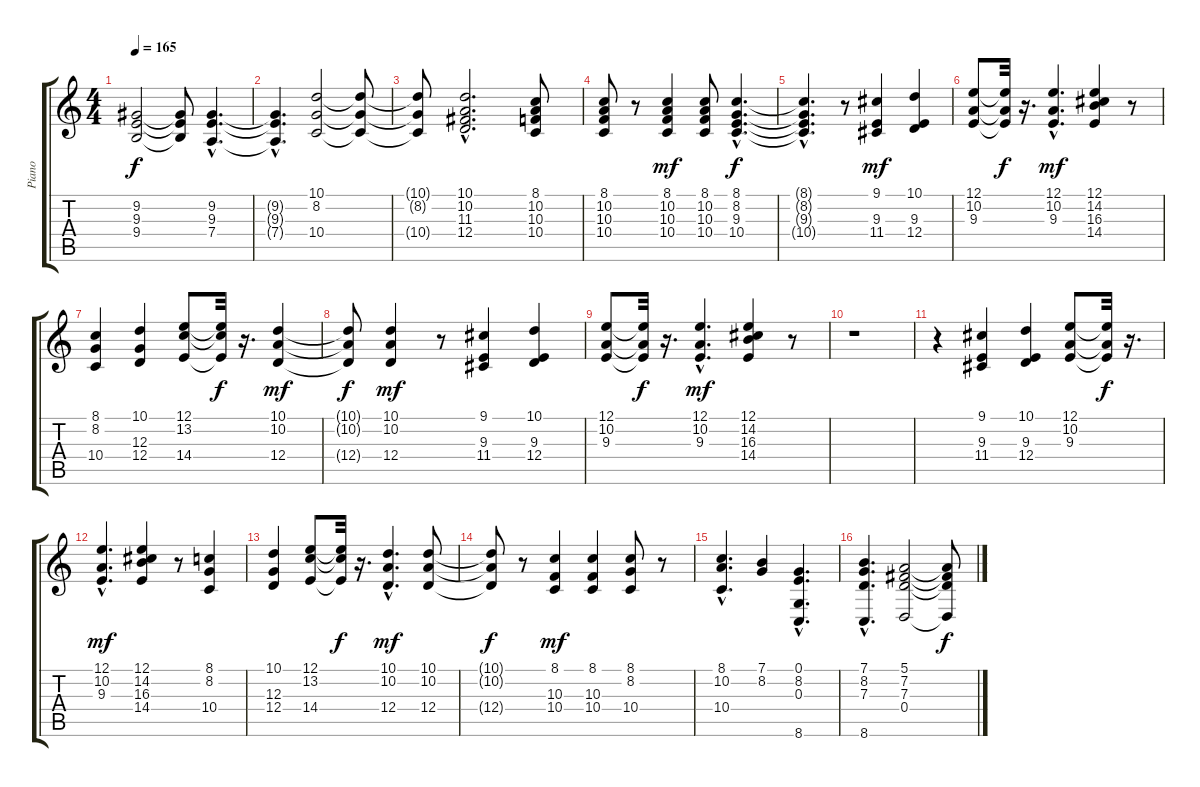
\track ("Piano" "Piano") {instrument acousticgrandpiano}
\staff {score tabs}
\tuning (E4 B3 G3 D3 A2 E2) {hide}
\ts (4 4)
\tempo 165
\clef g2
\ks c
(9.2{t} 9.3{t} 9.4{t}).2{dy f} (9.2{t} 9.3{t} 9.4{t}).8 (9.2{hac} 9.3{hac} 7.4{hac}).4{d} |
(9.2{hac t} 9.3{hac t} 7.4{hac t}).4{d} (10.1 8.2 10.4).2 (10.1{t} 8.2{t} 10.4{t}).8 |
(10.1{t} 8.2{t} 10.4{t}).8 (10.1{hac} 10.2{hac} 11.3{hac} 12.4{hac}).2{d} (8.1 10.2 10.3 10.4).8 |
(8.1 10.2 10.3 10.4).8 r.8 (8.1 10.2 10.3 10.4).4{dy mf} (8.1 10.2 10.3 10.4).8 (8.1{hac} 8.2{hac} 9.3{hac} 10.4{hac}).4{d dy f} |
(8.1{hac t} 8.2{hac t} 9.3{hac t} 10.4{hac t}).4{d} r.8 (9.1 9.3 11.4).4{dy mf} (10.1 9.3 12.4).4 |
(12.1 10.2 9.3).8 (12.1{t} 10.2{t} 9.3{t}).32{dy f} r.16{d} (12.1{hac} 10.2{hac} 9.3{hac}).4{d dy mf} (12.1 14.2 16.3 14.4).4 r.8 |
(8.1 8.2 10.4).4 (10.1 12.3 12.4).4 (12.1 13.2 14.4).8 (12.1{t} 13.2{t} 14.4{t}).32{dy f} r.16{d} (10.1 10.2 12.4).4{dy mf} |
(10.1{t} 10.2{t} 12.4{t}).8{dy f} (10.1 10.2 12.4).4{dy mf} r.8 (9.1 9.3 11.4).4 (10.1 9.3 12.4).4 |
(12.1 10.2 9.3).8 (12.1{t} 10.2{t} 9.3{t}).32{dy f} r.16{d} (12.1{hac} 10.2{hac} 9.3{hac}).4{d dy mf} (12.1 14.2 16.3 14.4).4 r.8 |
r.1 |
r.4 (9.1 9.3 11.4).4 (10.1 9.3 12.4).4 (12.1 10.2 9.3).8 (12.1{t} 10.2{t} 9.3{t}).32{dy f} r.16{d} |
(12.1{hac} 10.2{hac} 9.3{hac}).4{d dy mf} (12.1 14.2 16.3 14.4).4 r.8 (8.1 8.2 10.4).4 |
(10.1 12.3 12.4).4 (12.1 13.2 14.4).8 (12.1{t} 13.2{t} 14.4{t}).32{dy f} r.16{d} (10.1{hac} 10.2{hac} 12.4{hac}).4{d dy mf} (10.1 10.2 12.4).8 |
(10.1{t} 10.2{t} 12.4{t}).8{dy f} r.8 (8.1 10.3 10.4).4{dy mf} (8.1 10.3 10.4).4 (8.1 8.2 10.4).8 r.8 |
(8.1{hac} 10.2{hac} 10.4{hac}).4{d} (7.1 8.2).4 (0.1{hac} 8.2{hac} 0.3{hac} 8.6{hac}).4{d} |
(7.1{hac} 8.2{hac} 7.3{hac} 8.6{hac}).4{d} (5.1 7.2 7.3 0.4).2 (5.1{t} 7.2{t} 7.3{t} 0.4{t}).8{dy f}
